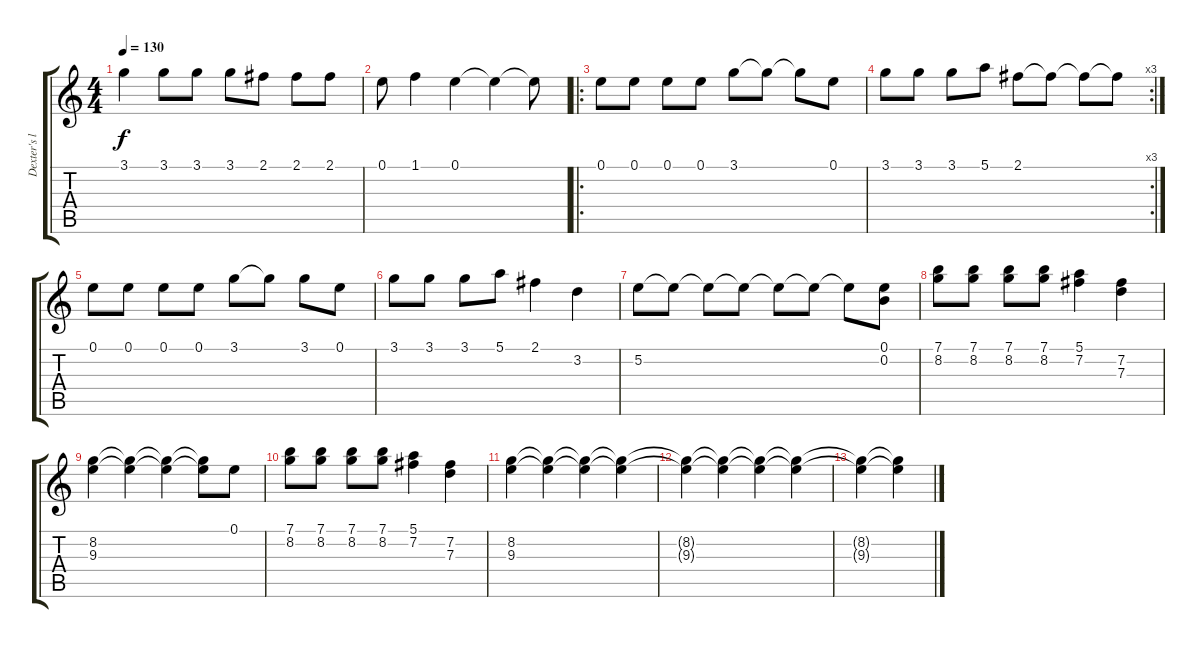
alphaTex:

\track ("Dexter's lyrics" "Dexter's l") {instrument distortionguitar}
\staff {score tabs}
\tuning (E4 B3 G3 D3 A2 E2) {hide}
\ts (4 4)
\tempo 130
\clef g2
\ks c
3.1{t}.4{dy f} 3.1.8 3.1.8 3.1.8 2.1.8 2.1.8 2.1.8 |
0.1.8 1.1.4 0.1.4 0.1{t}.4 0.1{t}.8 |
\ro
0.1.8 0.1.8 0.1.8 0.1.8 3.1.8 3.1{t}.8 3.1{t}.8 0.1.8 |
\rc 3
3.1.8 3.1.8 3.1.8 5.1.8 2.1.8 2.1{t}.8 2.1{t}.8 2.1{t}.8 |
0.1.8 0.1.8 0.1.8 0.1.8 3.1.8 3.1{t}.8 3.1.8 0.1.8 |
3.1.8 3.1.8 3.1.8 5.1.8 2.1.4 3.2.4 |
5.2.8 5.2{t}.8 5.2{t}.8 5.2{t}.8 5.2{t}.8 5.2{t}.8 5.2{t}.8 (0.1 0.2).8 |
(7.1 8.2).8 (7.1 8.2).8 (7.1 8.2).8 (7.1 8.2).8 (5.1 7.2).4 (7.2 7.3).4 |
(8.2 9.3).4 (8.2{t} 9.3{t}).4 (8.2{t} 9.3{t}).4 (8.2{t} 9.3{t}).8 0.1.8 |
(7.1 8.2).8 (7.1 8.2).8 (7.1 8.2).8 (7.1 8.2).8 (5.1 7.2).4 (7.2 7.3).4 |
(8.2 9.3).4{volume 16} (8.2{t} 9.3{t}).4{volume 14} (8.2{t} 9.3{t}).4{volume 12} (8.2{t} 9.3{t}).4{volume 10} |
(8.2{t} 9.3{t}).4{volume 8} (8.2{t} 9.3{t}).4{volume 6} (8.2{t} 9.3{t}).4{volume 4} (8.2{t} 9.3{t}).4{volume 2} |
(8.2{t} 9.3{t}).4{volume 0} (8.2{t} 9.3{t}).4
